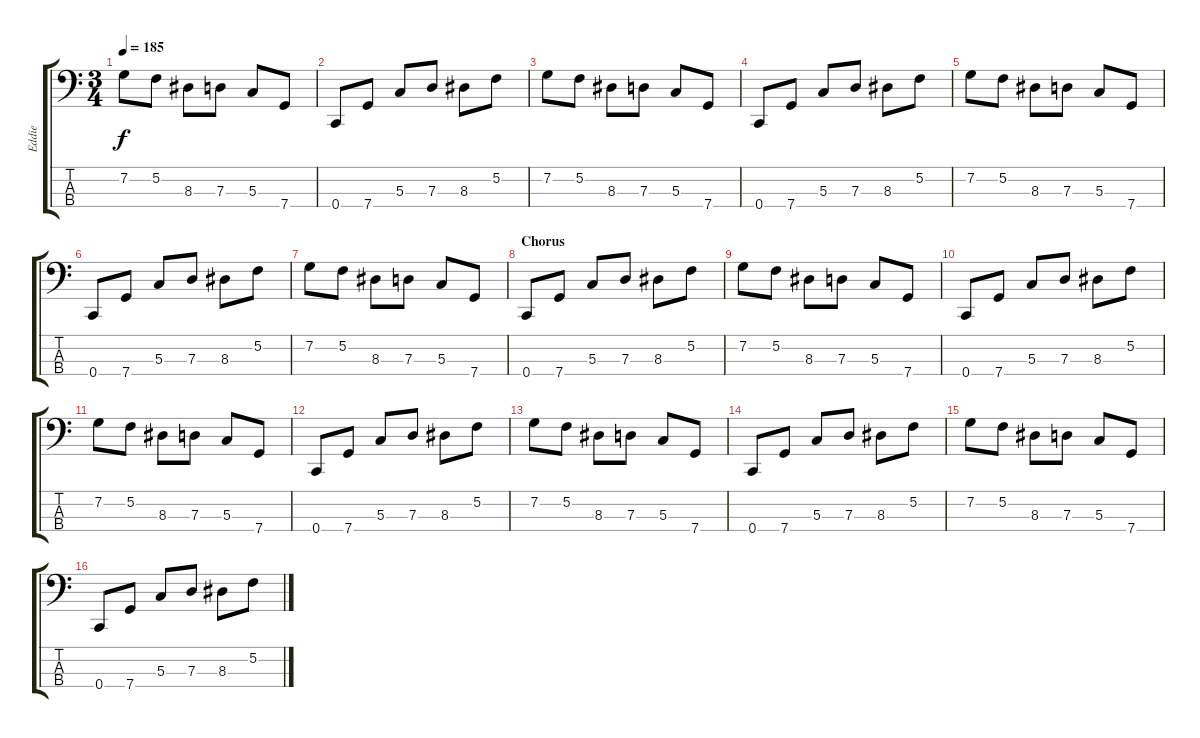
\track ("Eddie" "Eddie") {instrument electricbasspick}
\staff {score tabs}
\tuning (F2 C2 G1 C1) {hide}
\ts (3 4)
\tempo 185
\clef f4
\ks c
7.2.8{dy f} 5.2.8 8.3.8 7.3.8 5.3.8 7.4.8 |
0.4.8 7.4.8 5.3.8 7.3.8 8.3.8 5.2.8 |
7.2.8 5.2.8 8.3.8 7.3.8 5.3.8 7.4.8 |
0.4.8 7.4.8 5.3.8 7.3.8 8.3.8 5.2.8 |
7.2.8 5.2.8 8.3.8 7.3.8 5.3.8 7.4.8 |
0.4.8 7.4.8 5.3.8 7.3.8 8.3.8 5.2.8 |
7.2.8 5.2.8 8.3.8 7.3.8 5.3.8 7.4.8 |
\section ("" "Chorus")
0.4.8 7.4.8 5.3.8 7.3.8 8.3.8 5.2.8 |
7.2.8 5.2.8 8.3.8 7.3.8 5.3.8 7.4.8 |
0.4.8 7.4.8 5.3.8 7.3.8 8.3.8 5.2.8 |
7.2.8 5.2.8 8.3.8 7.3.8 5.3.8 7.4.8 |
0.4.8 7.4.8 5.3.8 7.3.8 8.3.8 5.2.8 |
7.2.8 5.2.8 8.3.8 7.3.8 5.3.8 7.4.8 |
0.4.8 7.4.8 5.3.8 7.3.8 8.3.8 5.2.8 |
7.2.8 5.2.8 8.3.8 7.3.8 5.3.8 7.4.8 |
0.4.8 7.4.8 5.3.8 7.3.8 8.3.8 5.2.8
